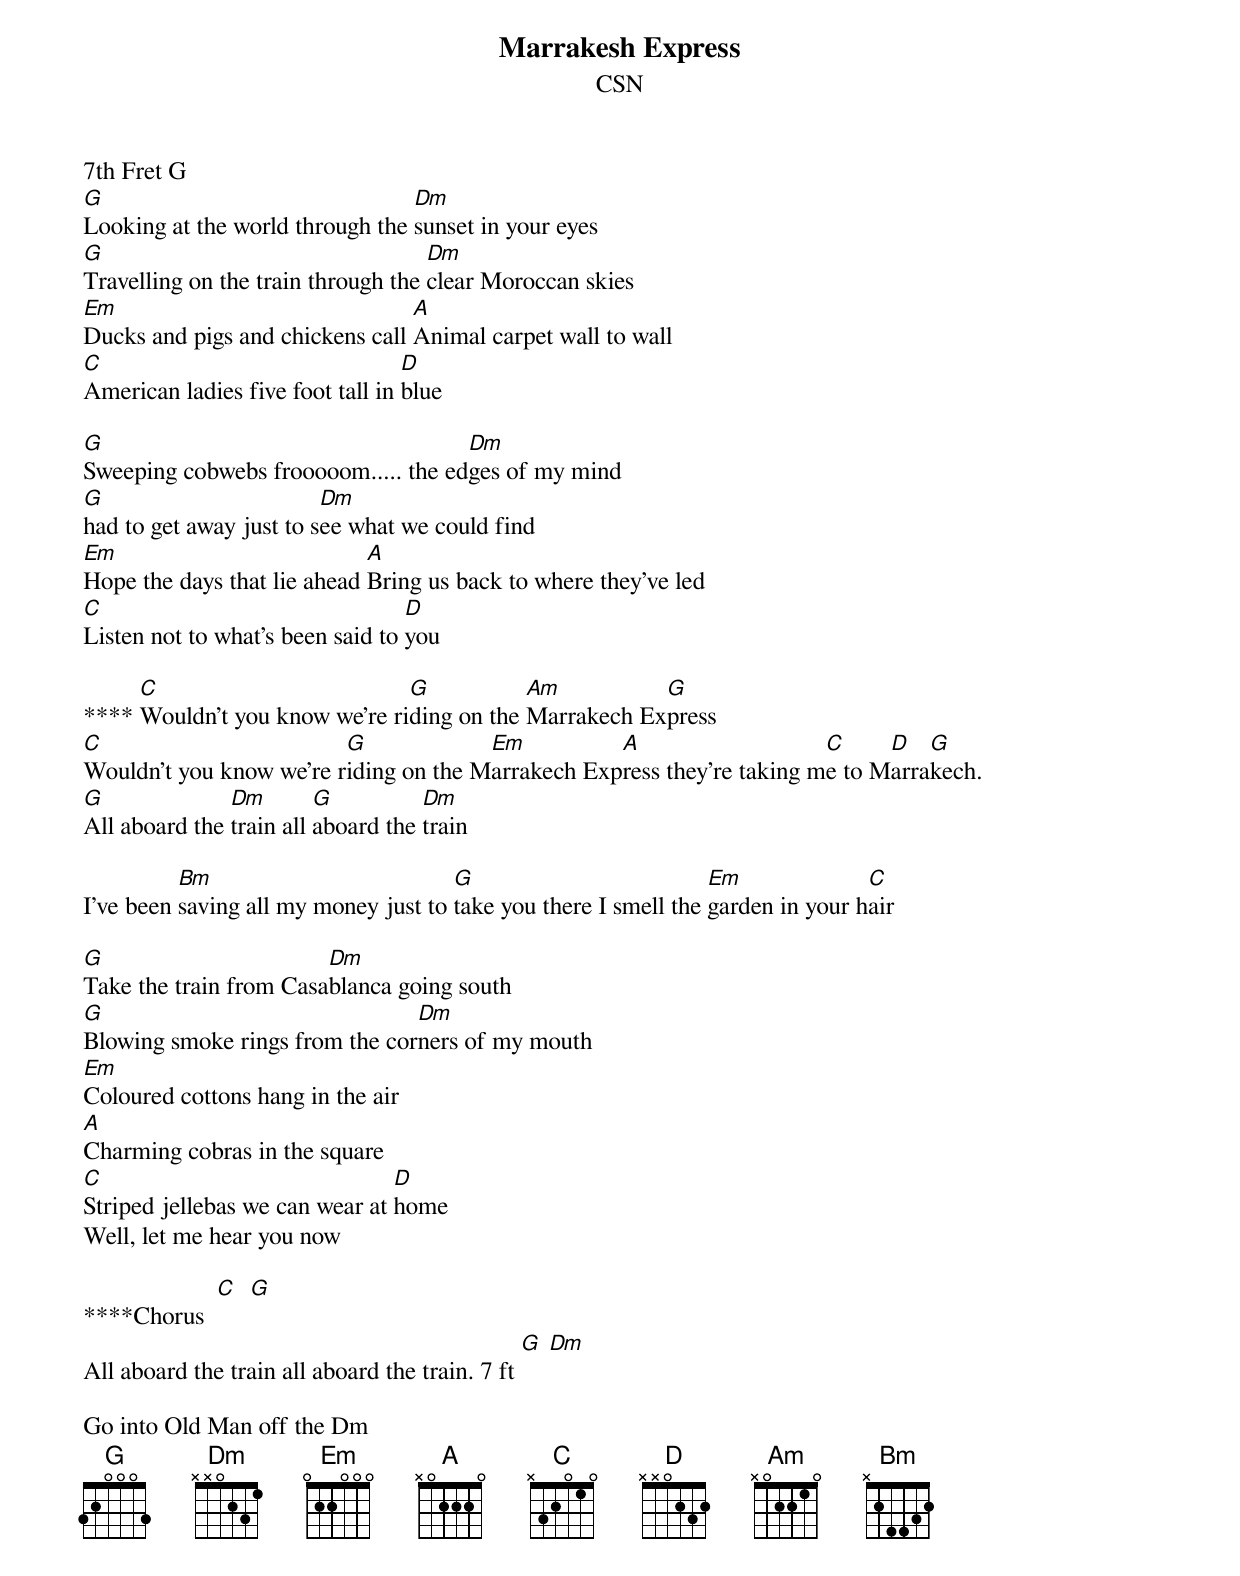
{title:Marrakesh Express}
{subtitle:CSN}
7th Fret G
[G]Looking at the world through the [Dm]sunset in your eyes
[G]Travelling on the train through the [Dm]clear Moroccan skies
[Em]Ducks and pigs and chickens call [A]Animal carpet wall to wall
[C]American ladies five foot tall in [D]blue

[G]Sweeping cobwebs frooooom..... the ed[Dm]ges of my mind
[G]had to get away just to s[Dm]ee what we could find
[Em]Hope the days that lie ahead [A]Bring us back to where they've led
[C]Listen not to what's been said to [D]you

**** [C]Wouldn't you know we're ri[G]ding on the [Am]Marrakech Ex[G]press
[C]Wouldn't you know we're r[G]iding on the M[Em]arrakech Exp[A]ress they’re taking m[C]e to M[D]arra[G]kech.
[G]All aboard the [Dm]train all [G]aboard the [Dm]train

I've been [Bm]saving all my money just to [G]take you there I smell the [Em]garden in your h[C]air

[G]Take the train from Casa[Dm]blanca going south
[G]Blowing smoke rings from the cor[Dm]ners of my mouth
[Em]Coloured cottons hang in the air
[A]Charming cobras in the square
[C]Striped jellebas we can wear at [D]home
Well, let me hear you now

****Chorus  [C]  [G]
All aboard the train all aboard the train. 7 ft [G] [Dm]

Go into Old Man off the Dm
